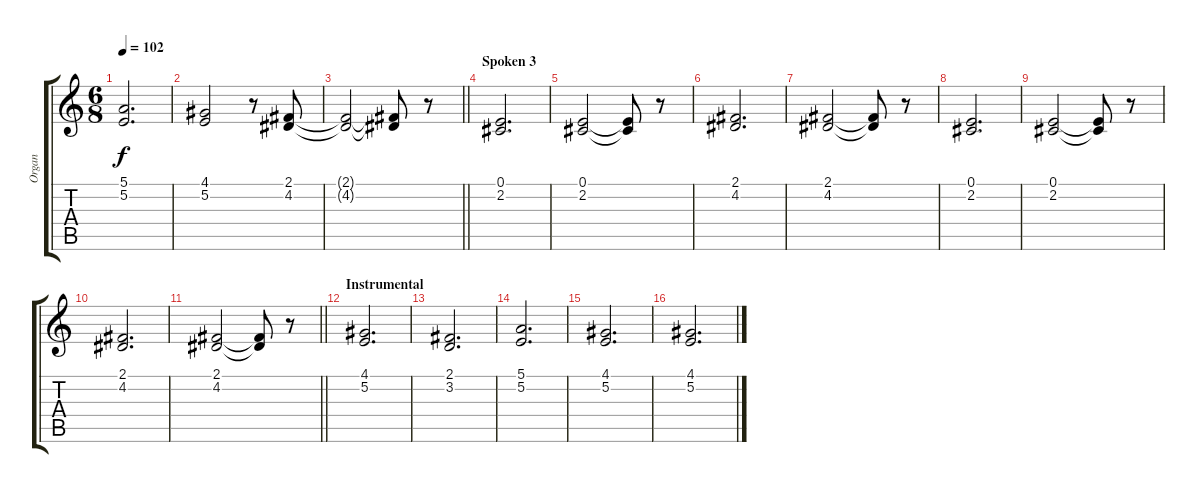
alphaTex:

\track ("Organ" "Organ") {instrument percussiveorgan}
\staff {score tabs}
\tuning (E4 B3 G3 D3 A2 E2) {hide}
\ts (6 8)
\tempo 102
\clef g2
\ks c
(5.1 5.2).2{d dy f} |
(4.1 5.2).2 r.8 (2.1 4.2).8 |
\barLineRight lightlight
(2.1{t} 4.2{t}).2 (2.1{t} 4.2{t}).8 r.8 |
\section ("" "Spoken 3")
(0.1 2.2).2{d} |
(0.1 2.2).2 (0.1{t} 2.2{t}).8 r.8 |
(2.1 4.2).2{d} |
(2.1 4.2).2 (2.1{t} 4.2{t}).8 r.8 |
(0.1 2.2).2{d} |
(0.1 2.2).2 (0.1{t} 2.2{t}).8 r.8 |
(2.1 4.2).2{d} |
\barLineRight lightlight
(2.1 4.2).2 (2.1{t} 4.2{t}).8 r.8 |
\section ("" "Instrumental")
(4.1 5.2).2{d} |
(2.1 3.2).2{d} |
(5.1 5.2).2{d} |
(4.1 5.2).2{d} |
(4.1 5.2).2{d}
